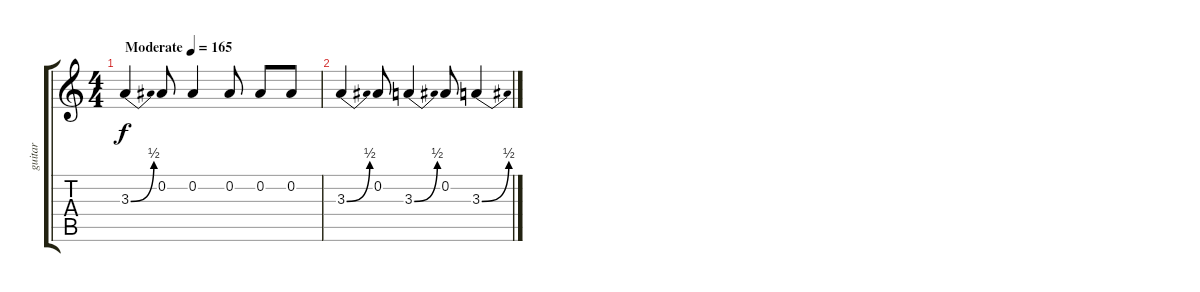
\track ("guitar" "guitar") {instrument electricguitarclean}
\staff {score tabs}
\tuning (Eb4 Bb3 Gb3 Db3 Ab2 Eb2) {hide}
\ts (4 4)
\tempo (165 "Moderate")
\clef g2
\ks c
3.3{be (bend 0 0 60 2)}.4{dy f instrument electricguitarclean} 0.2.8 0.2.4 0.2.8 0.2.8 0.2.8 |
3.3{be (bend 0 0 60 2)}.4 0.2.8 3.3{be (bend 0 0 60 2)}.4 0.2.8 3.3{be (bend 0 0 60 2)}.4
